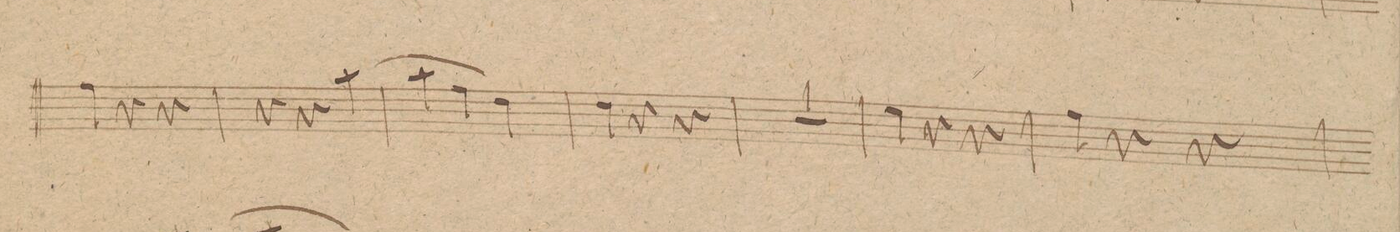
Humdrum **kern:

**kern	**dynam
*I"Flauto 1mo	*
*clefG2	*
*k[f#c#]	*
*M3/4	*
4ff#\	.
4r	.
4r	.
=53	=53
4r	.
4r	.
(4aa\	.
=54	=54
4aa\	.
4ff#\	.
4dd\)	.
=55	=55
4dd\	.
4r	.
4r	.
=56	=56
2.r	.
=57	=57
4ee\	.
4r	.
4r	.
=58	=58
4ff#\	.
4r	.
4r	.
=59	=59
*-	*-
